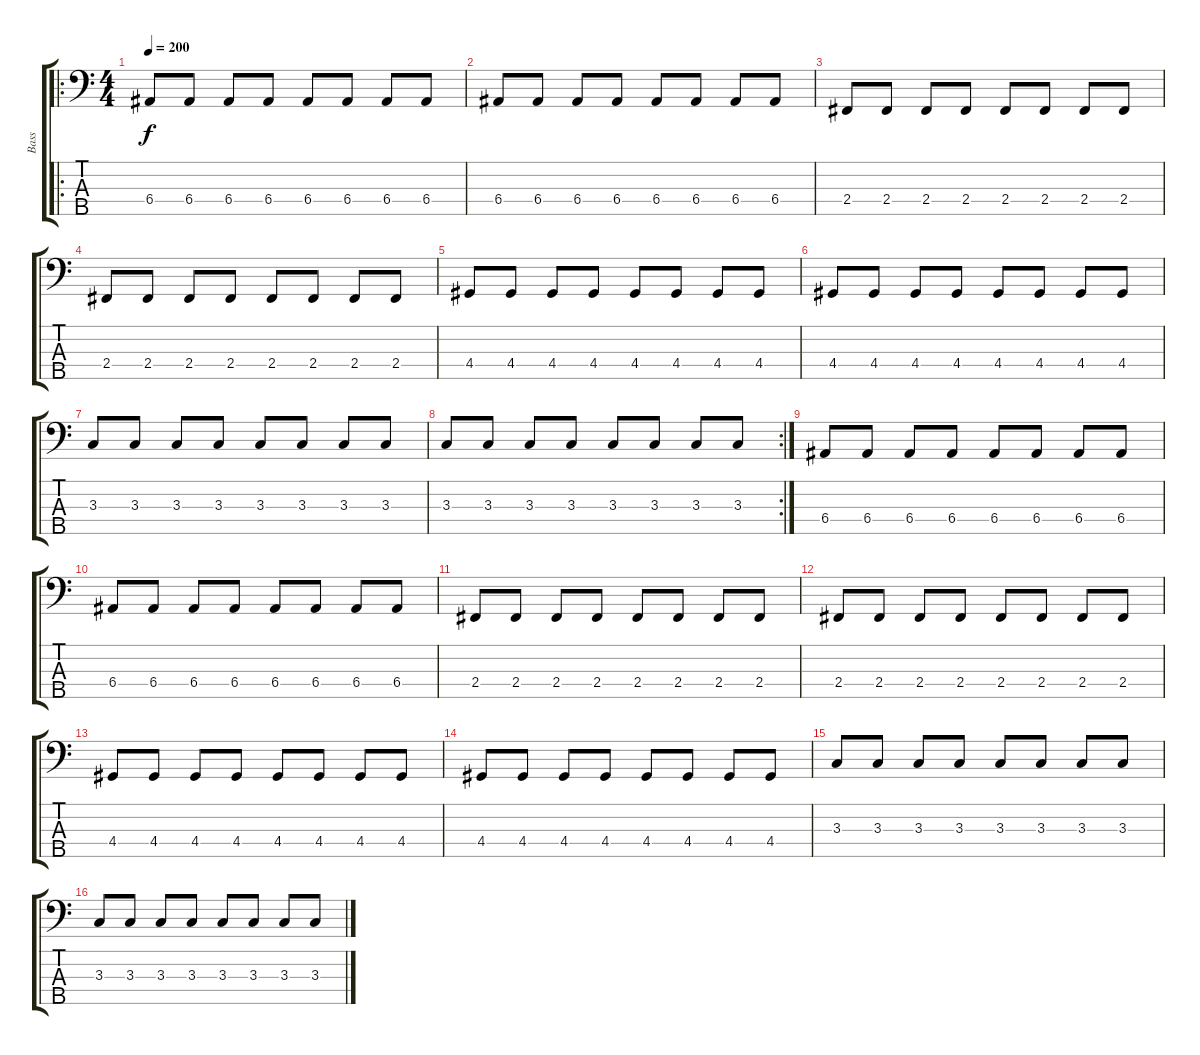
\track ("Bass" "Bass") {instrument electricbassfinger}
\staff {score tabs}
\tuning (G2 D2 A1 E1 B0) {hide}
\ro
\ts (4 4)
\tempo 200
\clef f4
\ks c
6.4.8{dy f} 6.4.8 6.4.8 6.4.8 6.4.8 6.4.8 6.4.8 6.4.8 |
6.4.8 6.4.8 6.4.8 6.4.8 6.4.8 6.4.8 6.4.8 6.4.8 |
2.4.8 2.4.8 2.4.8 2.4.8 2.4.8 2.4.8 2.4.8 2.4.8 |
2.4.8 2.4.8 2.4.8 2.4.8 2.4.8 2.4.8 2.4.8 2.4.8 |
4.4.8 4.4.8 4.4.8 4.4.8 4.4.8 4.4.8 4.4.8 4.4.8 |
4.4.8 4.4.8 4.4.8 4.4.8 4.4.8 4.4.8 4.4.8 4.4.8 |
3.3.8 3.3.8 3.3.8 3.3.8 3.3.8 3.3.8 3.3.8 3.3.8 |
\rc 2
3.3.8 3.3.8 3.3.8 3.3.8 3.3.8 3.3.8 3.3.8 3.3.8 |
6.4.8 6.4.8 6.4.8 6.4.8 6.4.8 6.4.8 6.4.8 6.4.8 |
6.4.8 6.4.8 6.4.8 6.4.8 6.4.8 6.4.8 6.4.8 6.4.8 |
2.4.8 2.4.8 2.4.8 2.4.8 2.4.8 2.4.8 2.4.8 2.4.8 |
2.4.8 2.4.8 2.4.8 2.4.8 2.4.8 2.4.8 2.4.8 2.4.8 |
4.4.8 4.4.8 4.4.8 4.4.8 4.4.8 4.4.8 4.4.8 4.4.8 |
4.4.8 4.4.8 4.4.8 4.4.8 4.4.8 4.4.8 4.4.8 4.4.8 |
3.3.8 3.3.8 3.3.8 3.3.8 3.3.8 3.3.8 3.3.8 3.3.8 |
3.3.8 3.3.8 3.3.8 3.3.8 3.3.8 3.3.8 3.3.8 3.3.8
